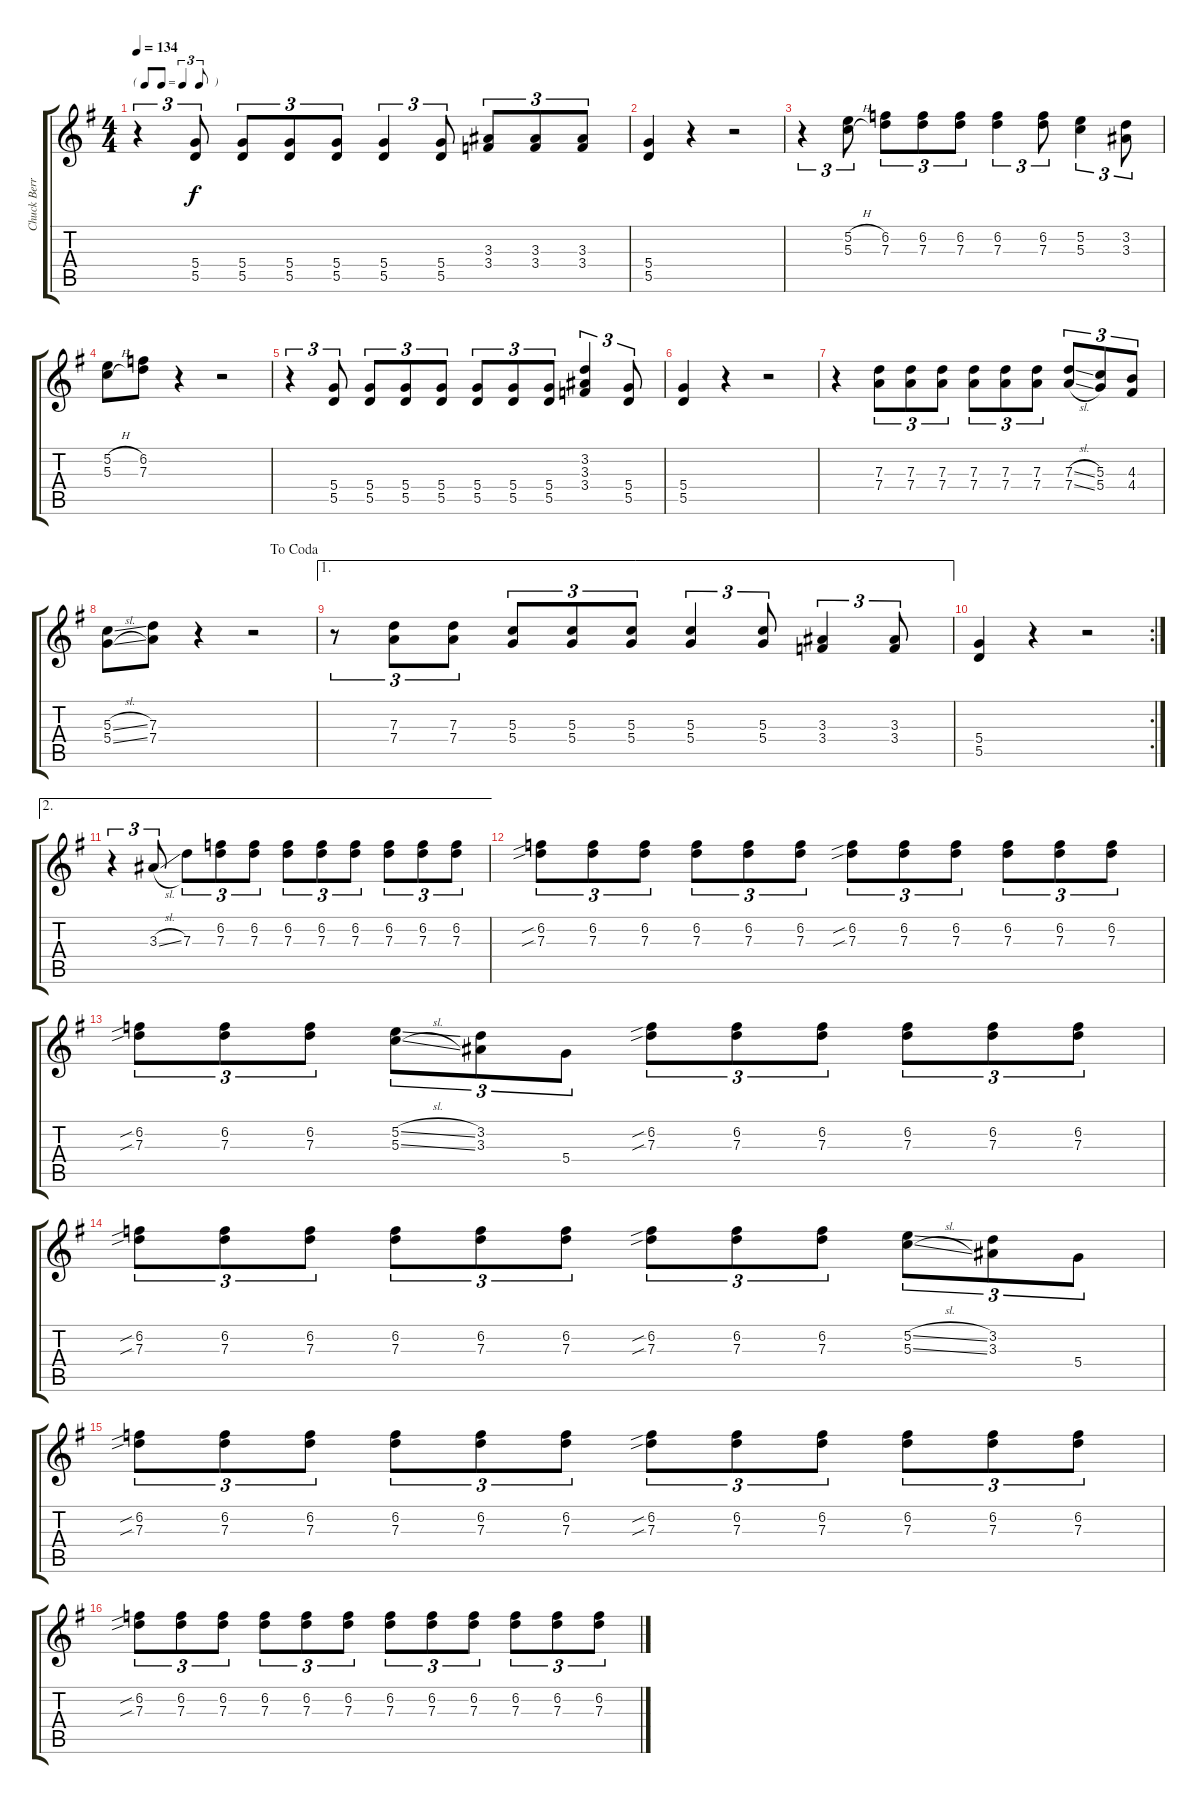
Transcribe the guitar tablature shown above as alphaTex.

\track ("Chuck Berry - Clean Electric Guitar" "Chuck Berr") {instrument electricguitarclean}
\staff {score tabs}
\tuning (E4 B3 G3 D3 A2 E2) {hide}
\ts (4 4)
\tf triplet8th
\tempo 134
\clef g2
\ks g
r.4{tu (3 2) dy f} (5.4 5.5).8{tu (3 2)} (5.4 5.5).8{tu (3 2)} (5.4 5.5).8{tu (3 2)} (5.4 5.5).8{tu (3 2)} (5.4 5.5).4{tu (3 2)} (5.4 5.5).8{tu (3 2)} (3.3 3.4).8{tu (3 2)} (3.3 3.4).8{tu (3 2)} (3.3 3.4).8{tu (3 2)} |
(5.4 5.5).4 r.4 r.2 |
r.4{tu (3 2)} (5.2{h} 5.3{h}).8{tu (3 2)} (6.2 7.3).8{tu (3 2)} (6.2 7.3).8{tu (3 2)} (6.2 7.3).8{tu (3 2)} (6.2 7.3).4{tu (3 2)} (6.2 7.3).8{tu (3 2)} (5.2 5.3).4{tu (3 2)} (3.2 3.3).8{tu (3 2)} |
(5.2{h} 5.3{h}).8 (6.2 7.3).8 r.4 r.2 |
r.4{tu (3 2)} (5.4 5.5).8{tu (3 2)} (5.4 5.5).8{tu (3 2)} (5.4 5.5).8{tu (3 2)} (5.4 5.5).8{tu (3 2)} (5.4 5.5).8{tu (3 2)} (5.4 5.5).8{tu (3 2)} (5.4 5.5).8{tu (3 2)} (3.2 3.3 3.4).4{tu (3 2)} (5.4 5.5).8{tu (3 2)} |
(5.4 5.5).4 r.4 r.2 |
r.4 (7.3 7.4).8{tu (3 2)} (7.3 7.4).8{tu (3 2)} (7.3 7.4).8{tu (3 2)} (7.3 7.4).8{tu (3 2)} (7.3 7.4).8{tu (3 2)} (7.3 7.4).8{tu (3 2)} (7.3{sl} 7.4{sl}).8{tu (3 2)} (5.3 5.4).8{tu (3 2)} (4.3 4.4).8{tu (3 2)} |
\jump dacoda
(5.3{sl} 5.4{sl}).8 (7.3 7.4).8 r.4 r.2 |
\ae 1
r.8{tu (3 2)} (7.3 7.4).8{tu (3 2)} (7.3 7.4).8{tu (3 2)} (5.3 5.4).8{tu (3 2)} (5.3 5.4).8{tu (3 2)} (5.3 5.4).8{tu (3 2)} (5.3 5.4).4{tu (3 2)} (5.3 5.4).8{tu (3 2)} (3.3 3.4).4{tu (3 2)} (3.3 3.4).8{tu (3 2)} |
\rc 2
(5.4 5.5).4 r.4 r.2 |
\ae 2
r.4{tu (3 2)} 3.3{sl}.8{tu (3 2)} 7.3.8{tu (3 2)} (6.2 7.3).8{tu (3 2)} (6.2 7.3).8{tu (3 2)} (6.2 7.3).8{tu (3 2)} (6.2 7.3).8{tu (3 2)} (6.2 7.3).8{tu (3 2)} (6.2 7.3).8{tu (3 2)} (6.2 7.3).8{tu (3 2)} (6.2 7.3).8{tu (3 2)} |
(6.2{sib} 7.3{sib}).8{tu (3 2)} (6.2 7.3).8{tu (3 2)} (6.2 7.3).8{tu (3 2)} (6.2 7.3).8{tu (3 2)} (6.2 7.3).8{tu (3 2)} (6.2 7.3).8{tu (3 2)} (6.2{sib} 7.3{sib}).8{tu (3 2)} (6.2 7.3).8{tu (3 2)} (6.2 7.3).8{tu (3 2)} (6.2 7.3).8{tu (3 2)} (6.2 7.3).8{tu (3 2)} (6.2 7.3).8{tu (3 2)} |
(6.2{sib} 7.3{sib}).8{tu (3 2)} (6.2 7.3).8{tu (3 2)} (6.2 7.3).8{tu (3 2)} (5.2{sl} 5.3{sl}).8{tu (3 2)} (3.2 3.3).8{tu (3 2)} 5.4.8{tu (3 2)} (6.2{sib} 7.3{sib}).8{tu (3 2)} (6.2 7.3).8{tu (3 2)} (6.2 7.3).8{tu (3 2)} (6.2 7.3).8{tu (3 2)} (6.2 7.3).8{tu (3 2)} (6.2 7.3).8{tu (3 2)} |
(6.2{sib} 7.3{sib}).8{tu (3 2)} (6.2 7.3).8{tu (3 2)} (6.2 7.3).8{tu (3 2)} (6.2 7.3).8{tu (3 2)} (6.2 7.3).8{tu (3 2)} (6.2 7.3).8{tu (3 2)} (6.2{sib} 7.3{sib}).8{tu (3 2)} (6.2 7.3).8{tu (3 2)} (6.2 7.3).8{tu (3 2)} (5.2{sl} 5.3{sl}).8{tu (3 2)} (3.2 3.3).8{tu (3 2)} 5.4.8{tu (3 2)} |
(6.2{sib} 7.3{sib}).8{tu (3 2)} (6.2 7.3).8{tu (3 2)} (6.2 7.3).8{tu (3 2)} (6.2 7.3).8{tu (3 2)} (6.2 7.3).8{tu (3 2)} (6.2 7.3).8{tu (3 2)} (6.2{sib} 7.3{sib}).8{tu (3 2)} (6.2 7.3).8{tu (3 2)} (6.2 7.3).8{tu (3 2)} (6.2 7.3).8{tu (3 2)} (6.2 7.3).8{tu (3 2)} (6.2 7.3).8{tu (3 2)} |
(6.2{sib} 7.3{sib}).8{tu (3 2)} (6.2 7.3).8{tu (3 2)} (6.2 7.3).8{tu (3 2)} (6.2 7.3).8{tu (3 2)} (6.2 7.3).8{tu (3 2)} (6.2 7.3).8{tu (3 2)} (6.2 7.3).8{tu (3 2)} (6.2 7.3).8{tu (3 2)} (6.2 7.3).8{tu (3 2)} (6.2 7.3).8{tu (3 2)} (6.2 7.3).8{tu (3 2)} (6.2 7.3).8{tu (3 2)}
